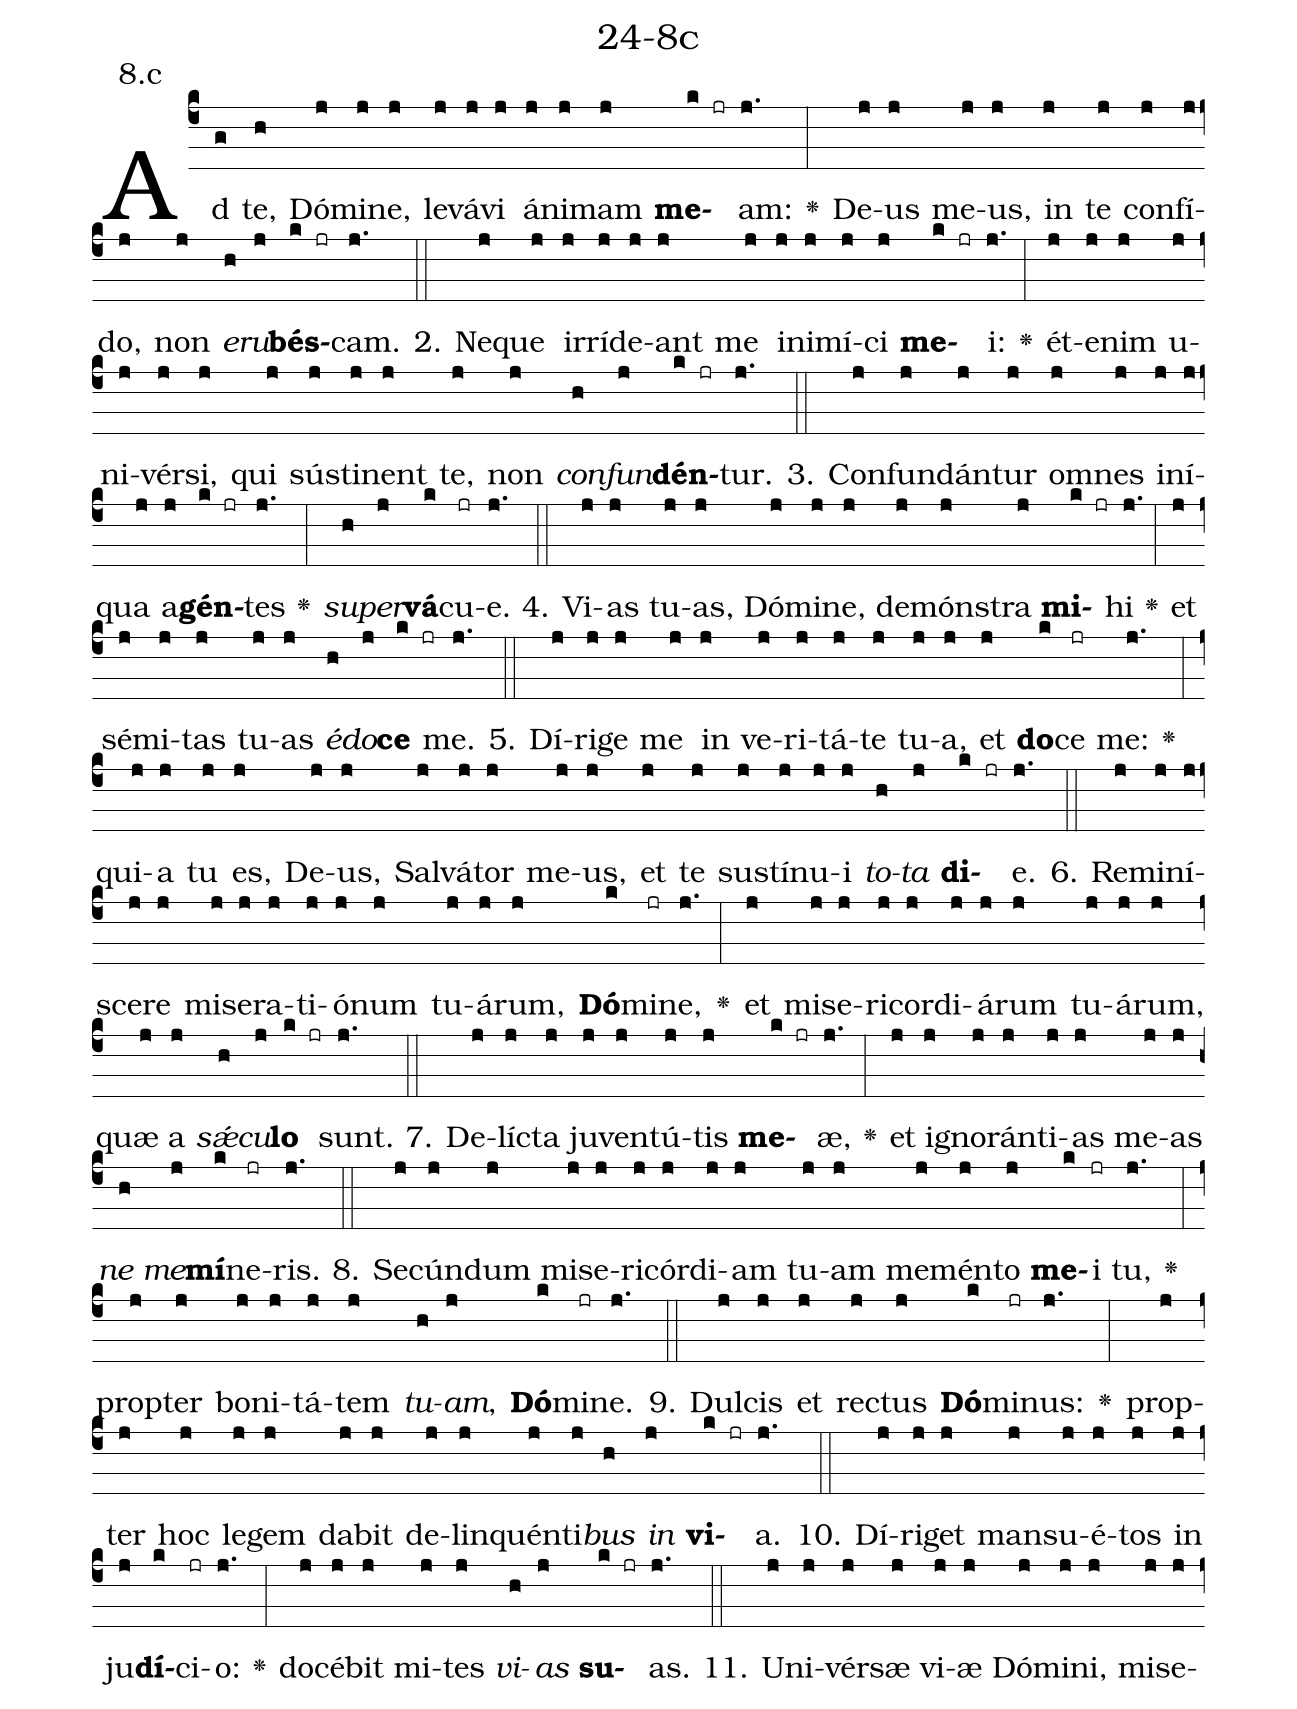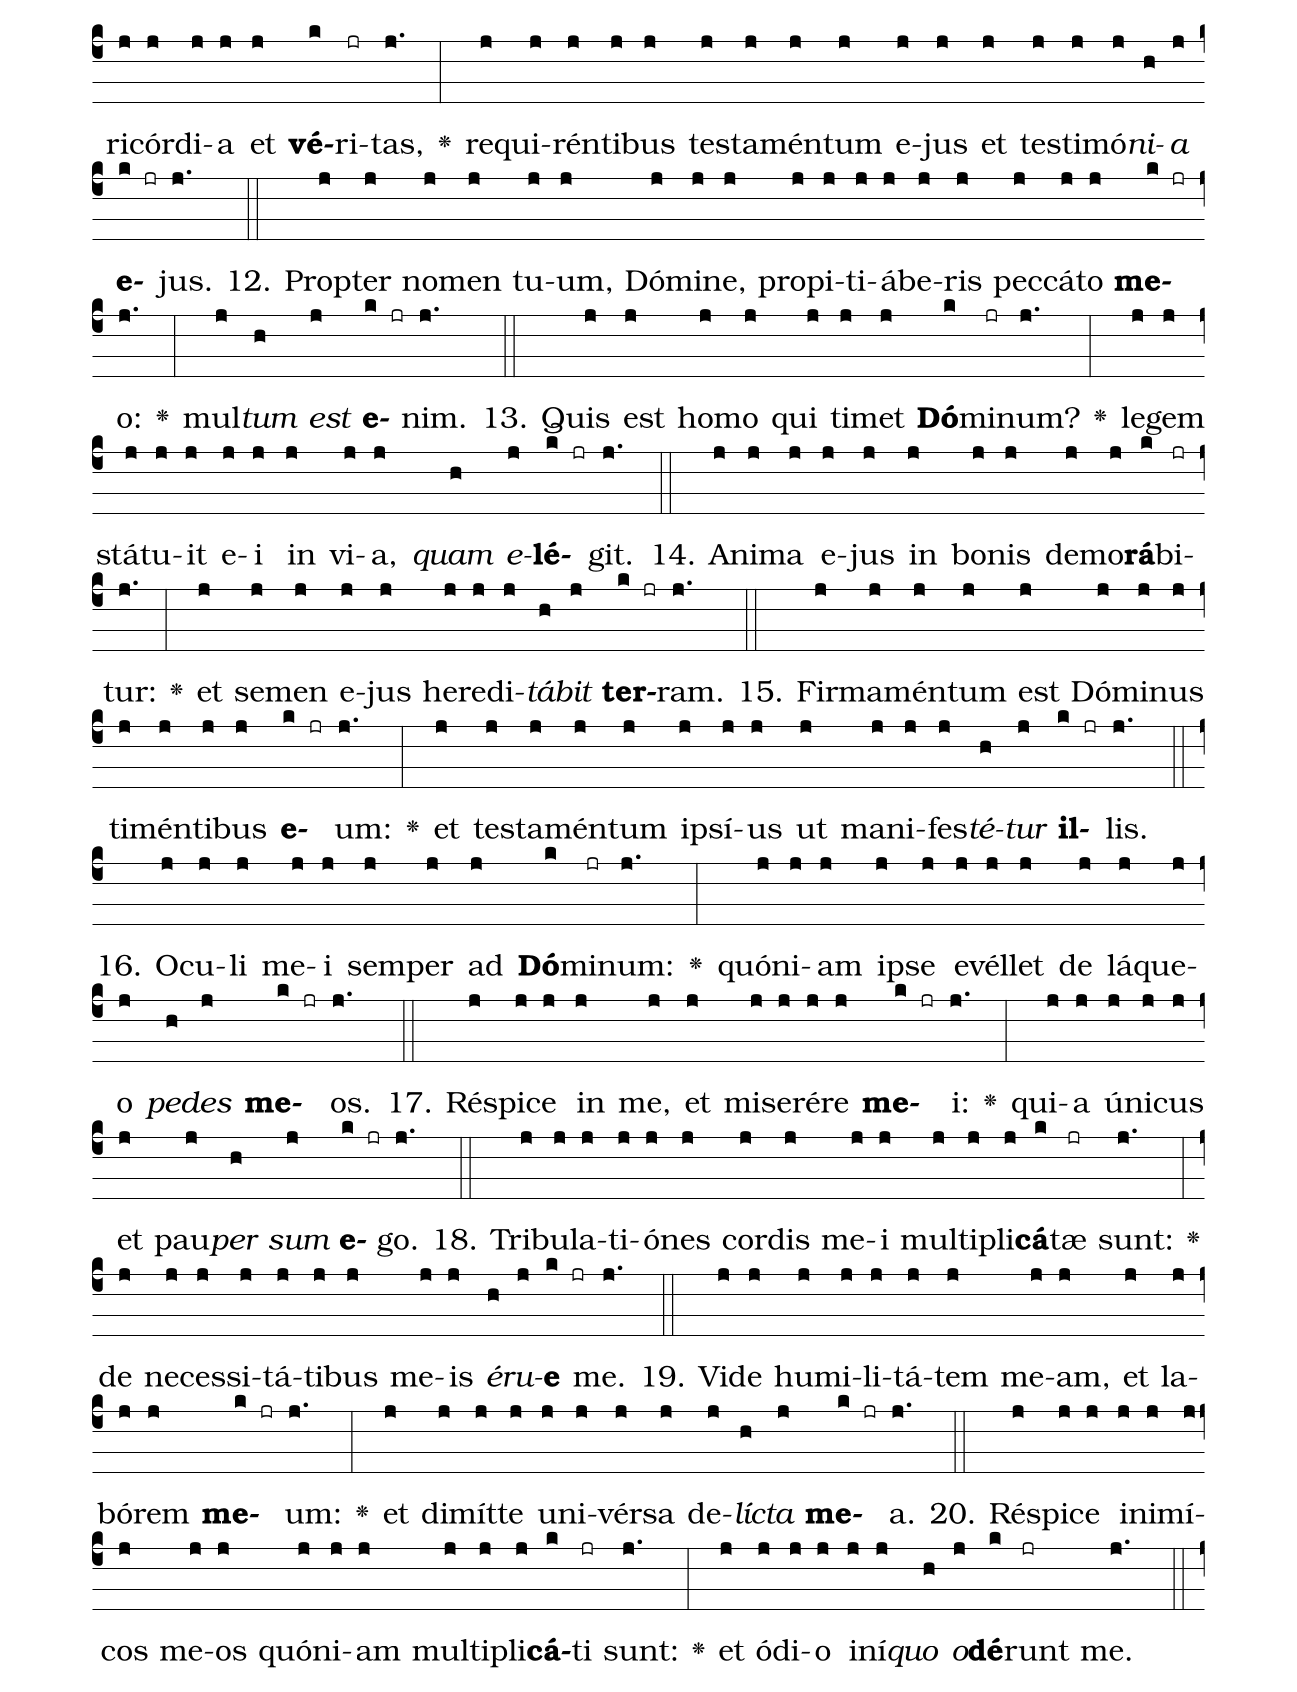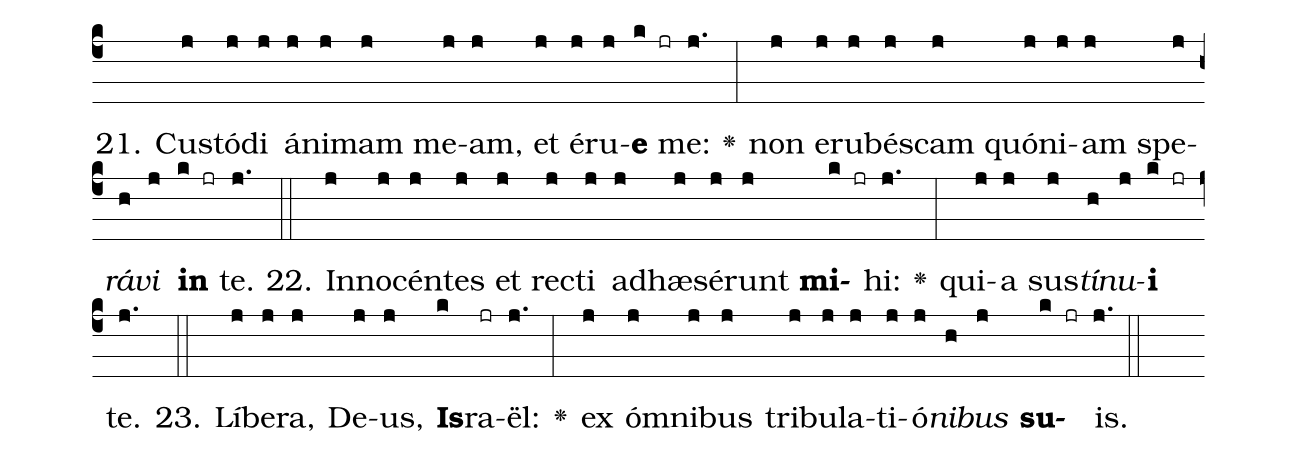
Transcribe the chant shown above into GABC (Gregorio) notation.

name: 24-8c;
annotation: 8.c;
%%
(c4)Ad(g) te,(h) Dó(j)mi(j)ne,(j) le(j)vá(j)vi(j) á(j)ni(j)mam(j) <b>me</b>(k jr)am:(j.) <v>\greheightstar</v>(:) De(j)us(j) me(j)us,(j) in(j) te(j) con(j)fí(j)do,(j) non(j) <i>e</i>(h)<i>ru</i>(j)<b>bés</b>(k jr)cam.(j.) (::)
2. Ne(j)que(j) ir(j)rí(j)de(j)ant(j) me(j) in(j)i(j)mí(j)ci(j) <b>me</b>(k jr)i:(j.) <v>\greheightstar</v>(:) ét(j)e(j)nim(j) u(j)ni(j)vér(j)si,(j) qui(j) sús(j)ti(j)nent(j) te,(j) non(j) <i>con</i>(h)<i>fun</i>(j)<b>dén</b>(k jr)tur.(j.) (::)
3. Con(j)fun(j)dán(j)tur(j) om(j)nes(j) in(j)í(j)qua(j) a(j)<b>gén</b>(k jr)tes(j.) <v>\greheightstar</v>(:) <i>su</i>(h)<i>per</i>(j)<b>vá</b>(k)cu(jr)e.(j.) (::)
4. Vi(j)as(j) tu(j)as,(j) Dó(j)mi(j)ne,(j) de(j)móns(j)tra(j) <b>mi</b>(k jr)hi(j.) <v>\greheightstar</v>(:) et(j) sé(j)mi(j)tas(j) tu(j)as(j) <i>é</i>(h)<i>do</i>(j)<b>ce</b>(k jr) me.(j.) (::)
5. Dí(j)ri(j)ge(j) me(j) in(j) ve(j)ri(j)tá(j)te(j) tu(j)a,(j) et(j) <b>do</b>(k)ce(jr) me:(j.) <v>\greheightstar</v>(:) qui(j)a(j) tu(j) es,(j) De(j)us,(j) Sal(j)vá(j)tor(j) me(j)us,(j) et(j) te(j) sus(j)tí(j)nu(j)i(j) <i>to</i>(h)<i>ta</i>(j) <b>di</b>(k jr)e.(j.) (::)
6. Re(j)mi(j)ní(j)sce(j)re(j) mi(j)se(j)ra(j)ti(j)ó(j)num(j) tu(j)á(j)rum,(j) <b>Dó</b>(k)mi(jr)ne,(j.) <v>\greheightstar</v>(:) et(j) mi(j)se(j)ri(j)cor(j)di(j)á(j)rum(j) tu(j)á(j)rum,(j) quæ(j) a(j) <i>sǽ</i>(h)<i>cu</i>(j)<b>lo</b>(k jr) sunt.(j.) (::)
7. De(j)líc(j)ta(j) ju(j)ven(j)tú(j)tis(j) <b>me</b>(k jr)æ,(j.) <v>\greheightstar</v>(:) et(j) i(j)gno(j)rán(j)ti(j)as(j) me(j)as(j) <i>ne</i>(h) <i>me</i>(j)<b>mí</b>(k)ne(jr)ris.(j.) (::)
8. Se(j)cún(j)dum(j) mi(j)se(j)ri(j)cór(j)di(j)am(j) tu(j)am(j) me(j)mén(j)to(j) <b>me</b>(k)i(jr) tu,(j.) <v>\greheightstar</v>(:) prop(j)ter(j) bo(j)ni(j)tá(j)tem(j) <i>tu</i>(h)<i>am</i>,(j) <b>Dó</b>(k)mi(jr)ne.(j.) (::)
9. Dul(j)cis(j) et(j) rec(j)tus(j) <b>Dó</b>(k)mi(jr)nus:(j.) <v>\greheightstar</v>(:) prop(j)ter(j) hoc(j) le(j)gem(j) da(j)bit(j) de(j)lin(j)quén(j)ti(j)<i>bus</i>(h) <i>in</i>(j) <b>vi</b>(k jr)a.(j.) (::)
10. Dí(j)ri(j)get(j) man(j)su(j)é(j)tos(j) in(j) ju(j)<b>dí</b>(k)ci(jr)o:(j.) <v>\greheightstar</v>(:) do(j)cé(j)bit(j) mi(j)tes(j) <i>vi</i>(h)<i>as</i>(j) <b>su</b>(k jr)as.(j.) (::)
11. U(j)ni(j)vér(j)sæ(j) vi(j)æ(j) Dó(j)mi(j)ni,(j) mi(j)se(j)ri(j)cór(j)di(j)a(j) et(j) <b>vé</b>(k)ri(jr)tas,(j.) <v>\greheightstar</v>(:) re(j)qui(j)rén(j)ti(j)bus(j) tes(j)ta(j)mén(j)tum(j) e(j)jus(j) et(j) tes(j)ti(j)mó(j)<i>ni</i>(h)<i>a</i>(j) <b>e</b>(k jr)jus.(j.) (::)
12. Prop(j)ter(j) no(j)men(j) tu(j)um,(j) Dó(j)mi(j)ne,(j) pro(j)pi(j)ti(j)á(j)be(j)ris(j) pec(j)cá(j)to(j) <b>me</b>(k jr)o:(j.) <v>\greheightstar</v>(:) mul(j)<i>tum</i>(h) <i>est</i>(j) <b>e</b>(k jr)nim.(j.) (::)
13. Quis(j) est(j) ho(j)mo(j) qui(j) ti(j)met(j) <b>Dó</b>(k)mi(jr)num?(j.) <v>\greheightstar</v>(:) le(j)gem(j) stá(j)tu(j)it(j) e(j)i(j) in(j) vi(j)a,(j) <i>quam</i>(h) <i>e</i>(j)<b>lé</b>(k jr)git.(j.) (::)
14. A(j)ni(j)ma(j) e(j)jus(j) in(j) bo(j)nis(j) de(j)mo(j)<b>rá</b>(k)bi(jr)tur:(j.) <v>\greheightstar</v>(:) et(j) se(j)men(j) e(j)jus(j) he(j)re(j)di(j)<i>tá</i>(h)<i>bit</i>(j) <b>ter</b>(k jr)ram.(j.) (::)
15. Fir(j)ma(j)mén(j)tum(j) est(j) Dó(j)mi(j)nus(j) ti(j)mén(j)ti(j)bus(j) <b>e</b>(k jr)um:(j.) <v>\greheightstar</v>(:) et(j) tes(j)ta(j)mén(j)tum(j) ip(j)sí(j)us(j) ut(j) ma(j)ni(j)fes(j)<i>té</i>(h)<i>tur</i>(j) <b>il</b>(k jr)lis.(j.) (::)
16. O(j)cu(j)li(j) me(j)i(j) sem(j)per(j) ad(j) <b>Dó</b>(k)mi(jr)num:(j.) <v>\greheightstar</v>(:) quón(j)i(j)am(j) ip(j)se(j) e(j)vél(j)let(j) de(j) lá(j)que(j)o(j) <i>pe</i>(h)<i>des</i>(j) <b>me</b>(k jr)os.(j.) (::)
17. Ré(j)spi(j)ce(j) in(j) me,(j) et(j) mi(j)se(j)ré(j)re(j) <b>me</b>(k jr)i:(j.) <v>\greheightstar</v>(:) qui(j)a(j) ú(j)ni(j)cus(j) et(j) pau(j)<i>per</i>(h) <i>sum</i>(j) <b>e</b>(k jr)go.(j.) (::)
18. Tri(j)bu(j)la(j)ti(j)ó(j)nes(j) cor(j)dis(j) me(j)i(j) mul(j)ti(j)pli(j)<b>cá</b>(k)tæ(jr) sunt:(j.) <v>\greheightstar</v>(:) de(j) ne(j)ces(j)si(j)tá(j)ti(j)bus(j) me(j)is(j) <i>é</i>(h)<i>ru</i>(j)<b>e</b>(k jr) me.(j.) (::)
19. Vi(j)de(j) hu(j)mi(j)li(j)tá(j)tem(j) me(j)am,(j) et(j) la(j)bó(j)rem(j) <b>me</b>(k jr)um:(j.) <v>\greheightstar</v>(:) et(j) di(j)mít(j)te(j) u(j)ni(j)vér(j)sa(j) de(j)<i>líc</i>(h)<i>ta</i>(j) <b>me</b>(k jr)a.(j.) (::)
20. Ré(j)spi(j)ce(j) in(j)i(j)mí(j)cos(j) me(j)os(j) quón(j)i(j)am(j) mul(j)ti(j)pli(j)<b>cá</b>(k)ti(jr) sunt:(j.) <v>\greheightstar</v>(:) et(j) ó(j)di(j)o(j) in(j)í(j)<i>quo</i>(h) <i>o</i>(j)<b>dé</b>(k)runt(jr) me.(j.) (::)
21. Cus(j)tó(j)di(j) á(j)ni(j)mam(j) me(j)am,(j) et(j) é(j)ru(j)<b>e</b>(k jr) me:(j.) <v>\greheightstar</v>(:) non(j) e(j)ru(j)bés(j)cam(j) quón(j)i(j)am(j) spe(j)<i>rá</i>(h)<i>vi</i>(j) <b>in</b>(k jr) te.(j.) (::)
22. In(j)no(j)cén(j)tes(j) et(j) rec(j)ti(j) ad(j)hæ(j)sé(j)runt(j) <b>mi</b>(k jr)hi:(j.) <v>\greheightstar</v>(:) qui(j)a(j) sus(j)<i>tí</i>(h)<i>nu</i>(j)<b>i</b>(k jr) te.(j.) (::)
23. Lí(j)be(j)ra,(j) De(j)us,(j) <b>Is</b>(k)ra(jr)ël:(j.) <v>\greheightstar</v>(:) ex(j) óm(j)ni(j)bus(j) tri(j)bu(j)la(j)ti(j)ó(j)<i>ni</i>(h)<i>bus</i>(j) <b>su</b>(k jr)is.(j.) (::)
